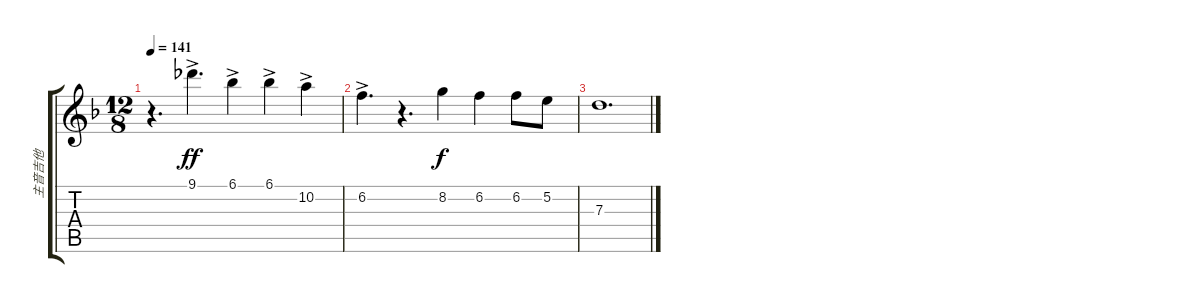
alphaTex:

\track ("主音吉他" "主音吉他") {instrument electricguitarjazz}
\staff {score tabs}
\tuning (E4 B3 G3 D3 A2 E2) {hide}
\ts (12 8)
\tempo 141
\clef g2
\ks f
r.4{d dy ff} 9.1{ac}.4{d} 6.1{ac}.4 6.1{ac}.4 10.2{ac}.4 |
6.2{ac}.4{d} r.4{d} 8.2.4{dy f} 6.2.4 6.2.8 5.2.8 |
7.3.1{d}
